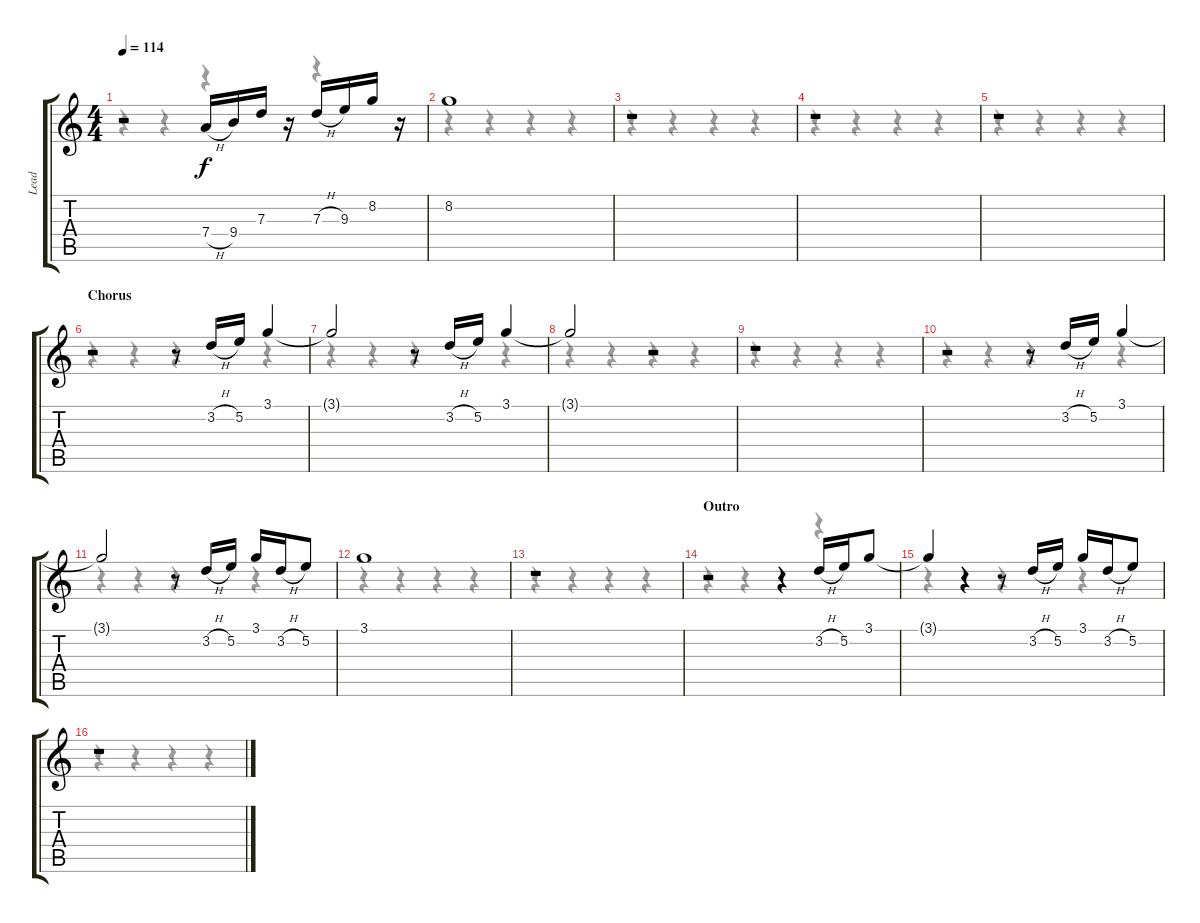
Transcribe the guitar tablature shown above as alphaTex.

\track ("Lead" "Lead") {instrument electricguitarjazz}
\staff {score tabs}
\tuning (E4 B3 G3 D3 A2 E2) {hide}
\voice
\ts (4 4)
\tempo 114
\clef g2
\ks c
r.2{dy f} 7.4{h}.16 9.4.16 7.3.16 r.16 7.3{h}.16 9.3.16 8.2.16 r.16 |
8.2.1 |
r.1 |
r.1 |
r.1 |
\section ("" "Chorus")
r.2 r.8 3.2{h}.16 5.2.16 3.1.4 |
3.1{t}.2 r.8 3.2{h}.16 5.2.16 3.1.4 |
3.1{t}.2 r.2 |
r.1 |
r.2 r.8 3.2{h}.16 5.2.16 3.1.4 |
3.1{t}.2 r.8 3.2{h}.16 5.2.16 3.1.16 3.2{h}.16 5.2.8 |
3.1.1 |
r.1 |
\section ("" "Outro")
r.2 r.4 3.2{h}.16 5.2.16 3.1.8 |
3.1{t}.4 r.4 r.8 3.2{h}.16 5.2.16 3.1.16 3.2{h}.16 5.2.8 |
r.1
\voice
\clef g2
\ottava regular
\simile none
\ks c
r.4{dy f} r.4 r.4 r.4 |
r.4 r.4 r.4 r.4 |
r.4 r.4 r.4 r.4 |
r.4 r.4 r.4 r.4 |
r.4 r.4 r.4 r.4 |
r.4 r.4 r.4 r.4 |
r.4 r.4 r.4 r.4 |
r.4 r.4 r.4 r.4 |
r.4 r.4 r.4 r.4 |
r.4 r.4 r.4 r.4 |
r.4 r.4 r.4 r.4 |
r.4 r.4 r.4 r.4 |
r.4 r.4 r.4 r.4 |
r.4 r.4 r.4 r.4 |
r.4 r.4 r.4 r.4 |
r.4 r.4 r.4 r.4
